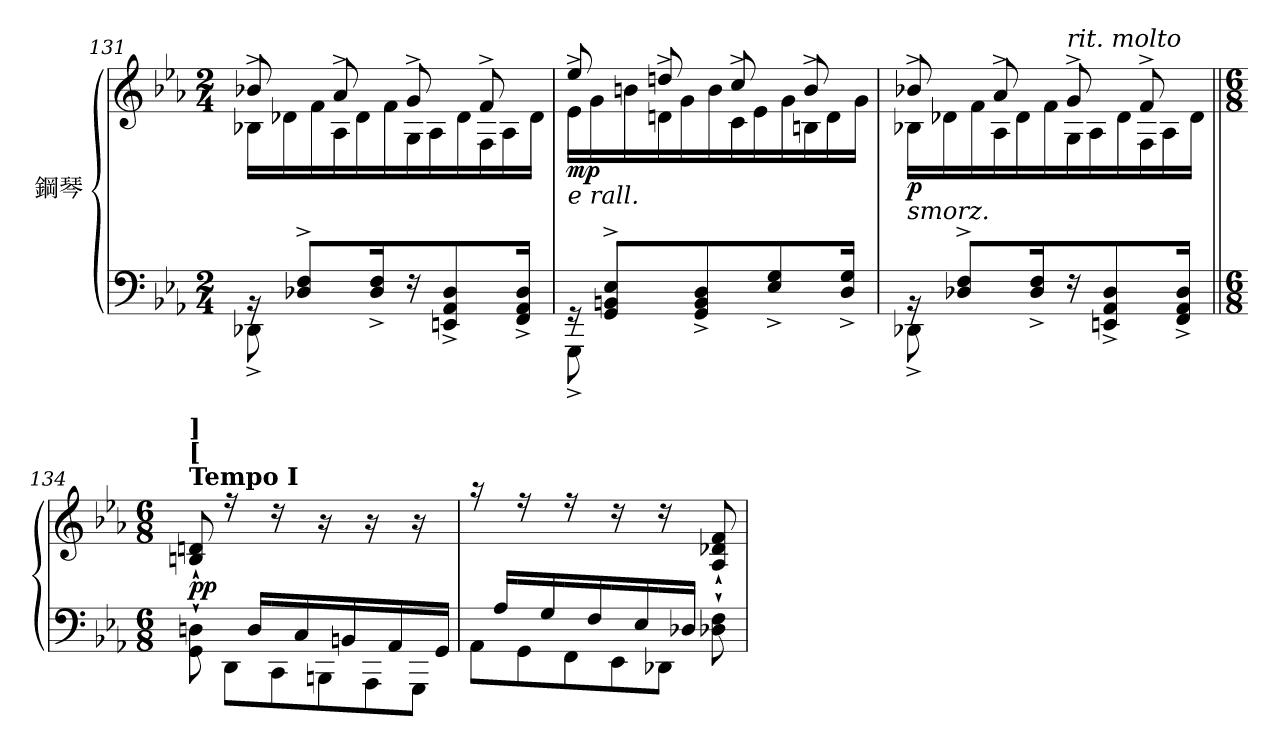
**kern	**kern	**dynam
*part1	*part1	*part1
*staff2	*staff1	*staff1/2
*I"鋼琴	*	*
!!LO:LB:g=z
*clefF4	*clefG2	*
*k[b-e-a-]	*k[b-e-a-]	*
*M2/4	*M2/4	*
=131	=131	=131
*^	*	*
*	*	*Xtuplet	*
*	*	*^	*
16rBB	8DD-X^\	24B-X^\LL	8b-X/	.
.	.	24d-X\	.	.
8D-X/^ 8F/^L	.	.	.	.
.	.	24f\	.	.
.	4.ryy	24A-^\	8a-/	.
.	.	24d-\	.	.
16D-/^ 16F/^K	.	.	.	.
.	.	24f\	.	.
16rF	.	24G^\	8g/	.
.	.	24A-\	.	.
8EEn/^ 8AA-/^ 8D-/^	.	.	.	.
.	.	24d-\	.	.
.	.	24F^\	8f/	.
.	.	24A-\	.	.
16FF/^ 16AA-/^ 16D-/^Jk	.	.	.	.
.	.	24d-\JJ	.	.
=132	=132	=132	=132	=132
*	*	*MM96	*	*
!	!	!LO:TX:b:i:t=e rall.	!	!
!	!	!	!	!LO:DY:b
16rGG	8GGG^\	24e-^\LL	8ee-/	mp
.	.	24g\	.	.
8GG/^ 8BBn/^ 8E-/^L	.	.	.	.
.	.	24bn\	.	.
*	*	*MM92	*	*
.	4.ryy	24dn^\	8ddn/	.
.	.	24g\	.	.
8GG/^ 8BB/^ 8D/^	.	.	.	.
.	.	24b\	.	.
*	*	*MM88	*	*
.	.	24c^\	8cc/	.
.	.	24e-\	.	.
8E-/^ 8G/^	.	.	.	.
.	.	24g\	.	.
*	*	*MM84	*	*
.	.	24Bn^\	8b/	.
.	.	24d\	.	.
16D/^ 16G/^Jk	.	.	.	.
.	.	24g\JJ	.	.
=133	=133	=133	=133	=133
*	*	*MM76	*	*
!	!	!LO:TX:b:i:t=smorz.	!	!
!	!	!	!	!LO:DY:b
16rBB	8DD-X^\	24B-X^\LL	8b-X/	p
.	.	24d-X\	.	.
8D-X/^ 8F/^L	.	.	.	.
.	.	24f\	.	.
*	*	*MM68	*	*
.	4.ryy	24A-^\	8a-/	.
.	.	24d-\	.	.
16D-/^ 16F/^K	.	.	.	.
.	.	24f\	.	.
*	*	*MM52	*	*
!	!	!LO:TX:a:i:t=rit. molto	!	!
16rF	.	24G^\	8g/	.
.	.	24A-\	.	.
8EEn/^ 8AA-/^ 8D-/^	.	.	.	.
.	.	24d-\	.	.
*	*	*MM48	*	*
.	.	24F^\	8f/	.
.	.	24A-\	.	.
16FF/^ 16AA-/^ 16D-/^Jk	.	.	.	.
.	.	24d-\JJ	.	.
*	*	*v	*v	*
=134||	=134||	=134||	=134||
*M6/8	*	*M6/8	*
*	*	*MM178	*
!	!	!LO:TX:a:B:t=Tempo I	!
!	!	!LO:TX:a:B:t=[	!
!	!	!LO:TX:a:B:t=]	!
!	!	!	!LO:DY:b
8.ryy	8GG\` 8Dn\`	8Bn/` 8dn/`	pp
.	8DD\L	16rff	.
16D/LL	.	16ryy	.
16ryy	8CC\	16rdd	.
16C/	.	16ryy	.
16ryy	8BBBn\	16r	.
16BBn/	.	16ryy	.
16ryy	8AAA-\	16r	.
16AA-/	.	16ryy	.
16ryy	8GGG\J	16r	.
16GG/JJ	.	16ryy	.
!!LO:LB:g=z
=135	=135	=135	=135
16ryy	8AA-\L	16raa	.
16A-/LL	.	16ryy	.
16ryy	8GG\	16rff	.
16G/	.	16ryy	.
16ryy	8FF\	16rff	.
16F/	.	16ryy	.
16ryy	8EE-\	16rdd	.
16E-/	.	16ryy	.
16ryy	8DD-X\J	16rdd	.
*	*	*MM100	*
16D-X/JJ	.	16ryy	.
*	*	*MM178	*
8ryy	8D-X\` 8F\`	8A-/` 8d-X/` 8f/`	.
*v	*v	*	*
=	=	=
*-	*-	*-
